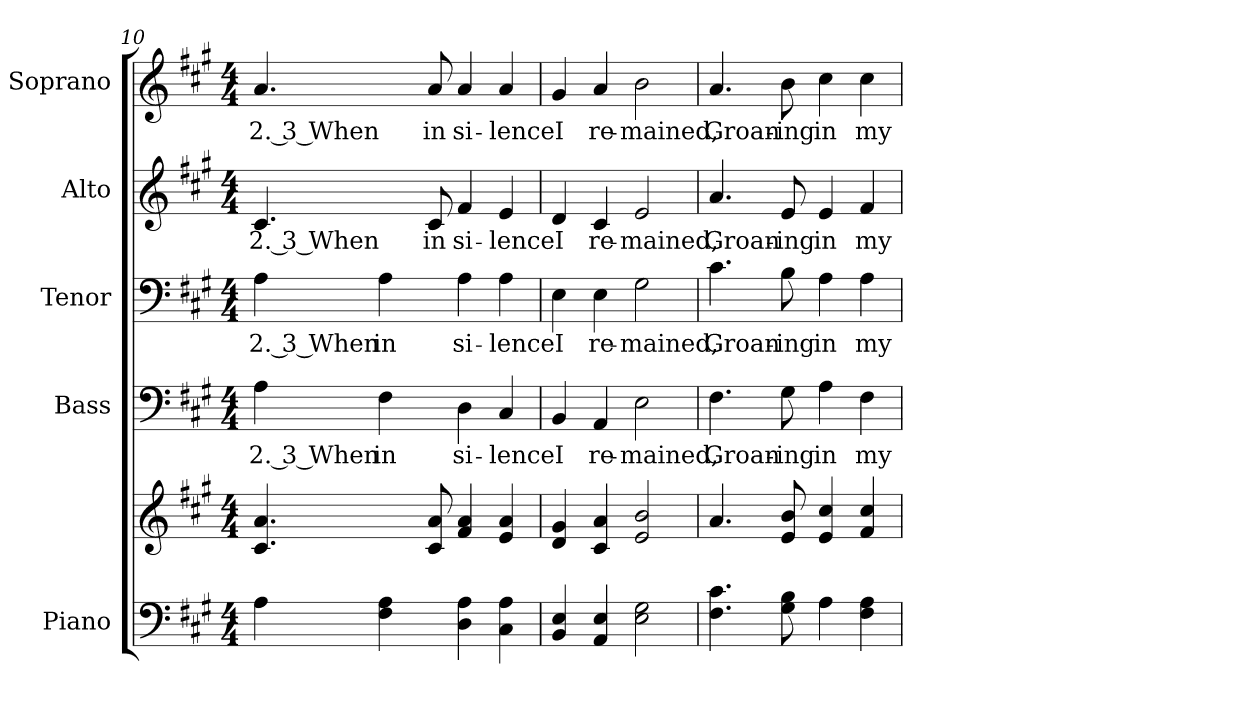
**kern	**kern	**kern	**text	**kern	**text	**kern	**text	**kern	**text
*part5	*part5	*part4	*part4	*part3	*part3	*part2	*part2	*part1	*part1
*staff6	*staff5	*staff4	*staff4	*staff3	*staff3	*staff2	*staff2	*staff1	*staff1
*I"Piano	*	*I"Bass	*	*I"Tenor	*	*I"Alto	*	*I"Soprano	*
*I'Pno.	*	*I'B.	*	*I'T.	*	*I'A.	*	*I'S.	*
*clefF4	*clefG2	*clefF4	*	*clefF4	*	*clefG2	*	*clefG2	*
*k[f#c#g#]	*k[f#c#g#]	*k[f#c#g#]	*	*k[f#c#g#]	*	*k[f#c#g#]	*	*k[f#c#g#]	*
*A:	*A:	*A:	*	*A:	*	*A:	*	*A:	*
*M4/4	*M4/4	*M4/4	*	*M4/4	*	*M4/4	*	*M4/4	*
=10	=10	=10	=10	=10	=10	=10	=10	=10	=10
!	!	!	!LO:LY:b:color=#000000	!	!	!	!	!	!
!	!	!	!	!	!LO:LY:b:color=#000000	!	!	!	!
!	!	!	!	!	!	!	!LO:LY:b:color=#000000	!	!
!	!	!	!	!	!	!	!	!	!LO:LY:b:color=#000000
4Ai\	4.c#i/ 4.ai	4Ai\	2. 3 When	4Ai\	2. 3 When	4.c#i/	2. 3 When	4.ai/	2. 3 When
!	!	!	!LO:LY:b:color=#000000	!	!	!	!	!	!
!	!	!	!	!	!LO:LY:b:color=#000000	!	!	!	!
4F#i\ 4Ai	.	4F#i\	in	4Ai\	in	.	.	.	.
!	!	!	!	!	!	!	!LO:LY:b:color=#000000	!	!
!	!	!	!	!	!	!	!	!	!LO:LY:b:color=#000000
.	8c#i/ 8ai	.	.	.	.	8c#i/	in	8ai/	in
!	!	!	!LO:LY:b:color=#000000	!	!	!	!	!	!
!	!	!	!	!	!LO:LY:b:color=#000000	!	!	!	!
!	!	!	!	!	!	!	!LO:LY:b:color=#000000	!	!
!	!	!	!	!	!	!	!	!	!LO:LY:b:color=#000000
4Di\ 4Ai	4f#i/ 4ai	4Di\	si-	4Ai\	si-	4f#i/	si-	4ai/	si-
!	!	!	!LO:LY:b:color=#000000	!	!	!	!	!	!
!	!	!	!	!	!LO:LY:b:color=#000000	!	!	!	!
!	!	!	!	!	!	!	!LO:LY:b:color=#000000	!	!
!	!	!	!	!	!	!	!	!	!LO:LY:b:color=#000000
4C#i\ 4Ai	4ei/ 4ai	4C#i/	-lence	4Ai\	-lence	4ei/	-lence	4ai/	-lence
=11	=11	=11	=11	=11	=11	=11	=11	=11	=11
!	!	!	!LO:LY:b:color=#000000	!	!	!	!	!	!
!	!	!	!	!	!LO:LY:b:color=#000000	!	!	!	!
!	!	!	!	!	!	!	!LO:LY:b:color=#000000	!	!
!	!	!	!	!	!	!	!	!	!LO:LY:b:color=#000000
4BBi/ 4Ei	4di/ 4g#i	4BBi/	I	4Ei\	I	4di/	I	4g#i/	I
!	!	!	!LO:LY:b:color=#000000	!	!	!	!	!	!
!	!	!	!	!	!LO:LY:b:color=#000000	!	!	!	!
!	!	!	!	!	!	!	!LO:LY:b:color=#000000	!	!
!	!	!	!	!	!	!	!	!	!LO:LY:b:color=#000000
4AAi/ 4Ei	4c#i/ 4ai	4AAi/	re-	4Ei\	re-	4c#i/	re-	4ai/	re-
!	!	!	!LO:LY:b:color=#000000	!	!	!	!	!	!
!	!	!	!	!	!LO:LY:b:color=#000000	!	!	!	!
!	!	!	!	!	!	!	!LO:LY:b:color=#000000	!	!
!	!	!	!	!	!	!	!	!	!LO:LY:b:color=#000000
2Ei\ 2G#i	2ei/ 2bi	2Ei\	-mained,	2G#i\	-mained,	2ei/	-mained,	2bi\	-mained,
!!LO:PB:g=z
=12	=12	=12	=12	=12	=12	=12	=12	=12	=12
!	!	!	!LO:LY:b:color=#000000	!	!	!	!	!	!
!	!	!	!	!	!LO:LY:b:color=#000000	!	!	!	!
!	!	!	!	!	!	!	!LO:LY:b:color=#000000	!	!
!	!	!	!	!	!	!	!	!	!LO:LY:b:color=#000000
4.F#i\ 4.c#i	4.ai/	4.F#i\	Groan-	4.c#i\	Groan-	4.ai/	Groan-	4.ai/	Groan-
!	!	!	!LO:LY:b:color=#000000	!	!	!	!	!	!
!	!	!	!	!	!LO:LY:b:color=#000000	!	!	!	!
!	!	!	!	!	!	!	!LO:LY:b:color=#000000	!	!
!	!	!	!	!	!	!	!	!	!LO:LY:b:color=#000000
8G#i\ 8Bi	8ei/ 8bi	8G#i\	-ing	8Bi\	-ing	8ei/	-ing	8bi\	-ing
!	!	!	!LO:LY:b:color=#000000	!	!	!	!	!	!
!	!	!	!	!	!LO:LY:b:color=#000000	!	!	!	!
!	!	!	!	!	!	!	!LO:LY:b:color=#000000	!	!
!	!	!	!	!	!	!	!	!	!LO:LY:b:color=#000000
4Ai\	4ei/ 4cc#i	4Ai\	in	4Ai\	in	4ei/	in	4cc#i\	in
!	!	!	!LO:LY:b:color=#000000	!	!	!	!	!	!
!	!	!	!	!	!LO:LY:b:color=#000000	!	!	!	!
!	!	!	!	!	!	!	!LO:LY:b:color=#000000	!	!
!	!	!	!	!	!	!	!	!	!LO:LY:b:color=#000000
4F#i\ 4Ai	4f#i/ 4cc#i	4F#i\	my	4Ai\	my	4f#i/	my	4cc#i\	my
=	=	=	=	=	=	=	=	=	=
*-	*-	*-	*-	*-	*-	*-	*-	*-	*-
